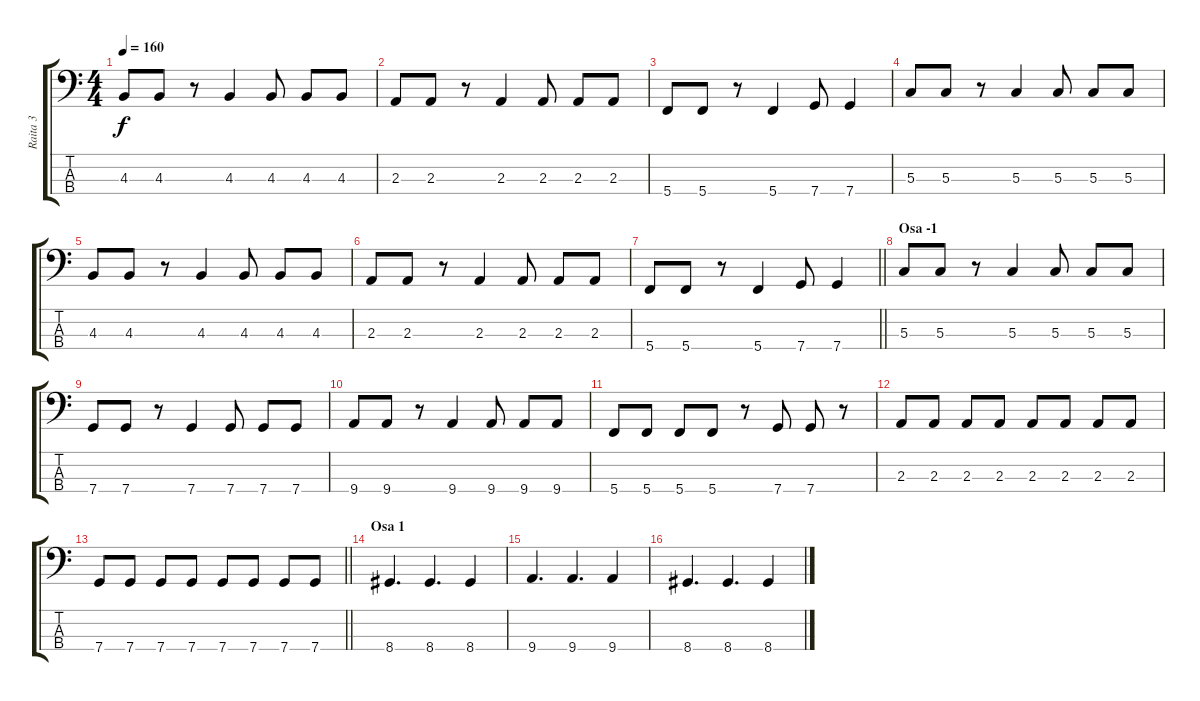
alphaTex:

\track ("Raita 3" "Raita 3") {instrument electricbassfinger}
\staff {score tabs}
\tuning (G2 C2 G1 C1) {hide}
\ts (4 4)
\tempo 160
\clef f4
\ks c
4.3.8{dy f} 4.3.8 r.8 4.3.4 4.3.8 4.3.8 4.3.8 |
2.3.8 2.3.8 r.8 2.3.4 2.3.8 2.3.8 2.3.8 |
5.4.8 5.4.8 r.8 5.4.4 7.4.8 7.4.4 |
5.3.8 5.3.8 r.8 5.3.4 5.3.8 5.3.8 5.3.8 |
4.3.8 4.3.8 r.8 4.3.4 4.3.8 4.3.8 4.3.8 |
2.3.8 2.3.8 r.8 2.3.4 2.3.8 2.3.8 2.3.8 |
\barLineRight lightlight
5.4.8 5.4.8 r.8 5.4.4 7.4.8 7.4.4 |
\section ("" "Osa -1")
5.3.8 5.3.8 r.8 5.3.4 5.3.8 5.3.8 5.3.8 |
7.4.8 7.4.8 r.8 7.4.4 7.4.8 7.4.8 7.4.8 |
9.4.8 9.4.8 r.8 9.4.4 9.4.8 9.4.8 9.4.8 |
5.4.8 5.4.8 5.4.8 5.4.8 r.8 7.4.8 7.4.8 r.8 |
2.3.8 2.3.8 2.3.8 2.3.8 2.3.8 2.3.8 2.3.8 2.3.8 |
\barLineRight lightlight
7.4.8 7.4.8 7.4.8 7.4.8 7.4.8 7.4.8 7.4.8 7.4.8 |
\section ("" "Osa 1")
8.4.4{d} 8.4.4{d} 8.4.4 |
9.4.4{d} 9.4.4{d} 9.4.4 |
8.4.4{d} 8.4.4{d} 8.4.4
